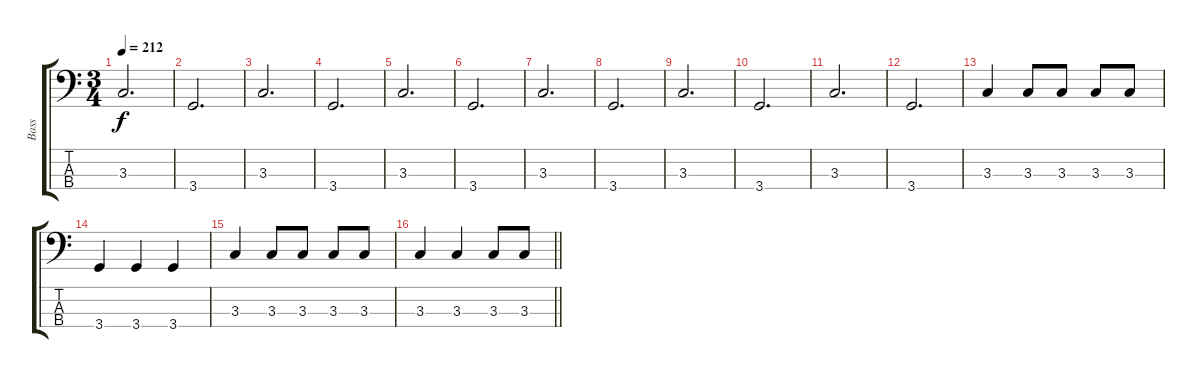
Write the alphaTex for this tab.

\track ("Bass" "Bass") {instrument electricbassfinger}
\staff {score tabs}
\tuning (G2 D2 A1 E1) {hide}
\ts (3 4)
\tempo 212
\clef f4
\ks c
3.3.2{d dy f} |
3.4.2{d} |
3.3.2{d} |
3.4.2{d} |
3.3.2{d} |
3.4.2{d} |
3.3.2{d} |
3.4.2{d} |
3.3.2{d} |
3.4.2{d} |
3.3.2{d} |
3.4.2{d} |
3.3.4 3.3.8 3.3.8 3.3.8 3.3.8 |
3.4.4 3.4.4 3.4.4 |
3.3.4 3.3.8 3.3.8 3.3.8 3.3.8 |
\barLineRight lightlight
3.3.4 3.3.4 3.3.8 3.3.8
